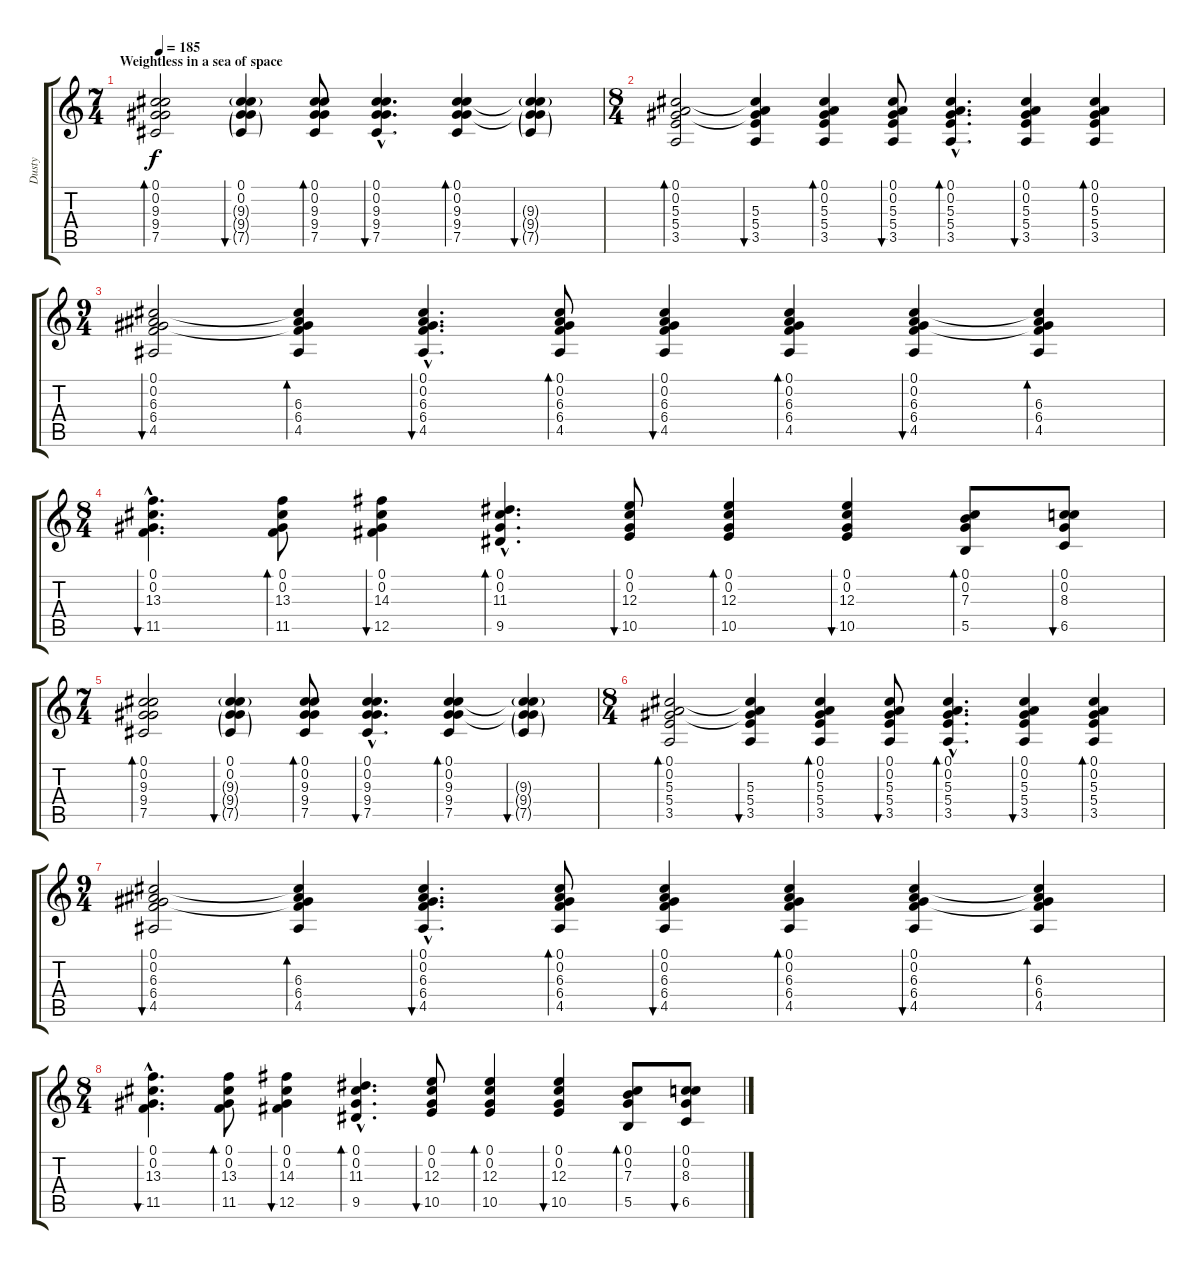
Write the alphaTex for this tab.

\track ("Dusty" "Dusty") {instrument distortionguitar}
\staff {score tabs}
\tuning (Db4 Ab3 E3 B2 Gb2 Db2) {hide}
\ts (7 4)
\section ("" "Weightless in a sea of space")
\tempo 185
\clef g2
\ks c
(0.1 0.2 9.3 9.4 7.5).2{bd 120 dy f} (0.1 0.2 9.3{g} 9.4{g} 7.5{g}).4{bu 120} (0.1 0.2 9.3 9.4 7.5).8{bd 120} (0.1{hac} 0.2{hac} 9.3{hac} 9.4{hac} 7.5{hac}).4{d bu 120} (0.1 0.2 9.3 9.4 7.5).4{bd 120} (0.1{t} 0.2{t} 9.3{g} 9.4{g} 7.5{g}).4{bu 120} |
\ts (8 4)
(0.1 0.2 5.3 5.4 3.5).2{bd 120} (0.1{t} 0.2{t} 5.3 5.4 3.5).4{bu 120} (0.1 0.2 5.3 5.4 3.5).4{bd 120} (0.1 0.2 5.3 5.4 3.5).8{bu 120} (0.1{hac} 0.2{hac} 5.3{hac} 5.4{hac} 3.5{hac}).4{d bd 120} (0.1 0.2 5.3 5.4 3.5).4{bu 120} (0.1 0.2 5.3 5.4 3.5).4{bd 120} |
\ts (9 4)
(0.1 0.2 6.3 6.4 4.5).2{bu 120} (0.1{t} 0.2{t} 6.3 6.4 4.5).4{bd 120} (0.1{hac} 0.2{hac} 6.3{hac} 6.4{hac} 4.5{hac}).4{d bu 120} (0.1 0.2 6.3 6.4 4.5).8{bd 120} (0.1 0.2 6.3 6.4 4.5).4{bu 120} (0.1 0.2 6.3 6.4 4.5).4{bd 120} (0.1 0.2 6.3 6.4 4.5).4{bu 120} (0.1{t} 0.2{t} 6.3 6.4 4.5).4{bd 120} |
\ts (8 4)
(0.1{hac} 0.2{hac} 13.3{hac} 11.5{hac}).4{d bu 120} (0.1 0.2 13.3 11.5).8{bd 120} (0.1 0.2 14.3 12.5).4{bu 120} (0.1{hac} 0.2{hac} 11.3{hac} 9.5{hac}).4{d bd 120} (0.1 0.2 12.3 10.5).8{bu 120} (0.1 0.2 12.3 10.5).4{bd 120} (0.1 0.2 12.3 10.5).4{bu 120} (0.1 0.2 7.3 5.5).8{bd 120} (0.1 0.2 8.3 6.5).8{bu 120} |
\ts (7 4)
(0.1 0.2 9.3 9.4 7.5).2{bd 120} (0.1 0.2 9.3{g} 9.4{g} 7.5{g}).4{bu 120} (0.1 0.2 9.3 9.4 7.5).8{bd 120} (0.1{hac} 0.2{hac} 9.3{hac} 9.4{hac} 7.5{hac}).4{d bu 120} (0.1 0.2 9.3 9.4 7.5).4{bd 120} (0.1{t} 0.2{t} 9.3{g} 9.4{g} 7.5{g}).4{bu 120} |
\ts (8 4)
(0.1 0.2 5.3 5.4 3.5).2{bd 120} (0.1{t} 0.2{t} 5.3 5.4 3.5).4{bu 120} (0.1 0.2 5.3 5.4 3.5).4{bd 120} (0.1 0.2 5.3 5.4 3.5).8{bu 120} (0.1{hac} 0.2{hac} 5.3{hac} 5.4{hac} 3.5{hac}).4{d bd 120} (0.1 0.2 5.3 5.4 3.5).4{bu 120} (0.1 0.2 5.3 5.4 3.5).4{bd 120} |
\ts (9 4)
(0.1 0.2 6.3 6.4 4.5).2{bu 120} (0.1{t} 0.2{t} 6.3 6.4 4.5).4{bd 120} (0.1{hac} 0.2{hac} 6.3{hac} 6.4{hac} 4.5{hac}).4{d bu 120} (0.1 0.2 6.3 6.4 4.5).8{bd 120} (0.1 0.2 6.3 6.4 4.5).4{bu 120} (0.1 0.2 6.3 6.4 4.5).4{bd 120} (0.1 0.2 6.3 6.4 4.5).4{bu 120} (0.1{t} 0.2{t} 6.3 6.4 4.5).4{bd 120} |
\ts (8 4)
(0.1{hac} 0.2{hac} 13.3{hac} 11.5{hac}).4{d bu 120} (0.1 0.2 13.3 11.5).8{bd 120} (0.1 0.2 14.3 12.5).4{bu 120} (0.1{hac} 0.2{hac} 11.3{hac} 9.5{hac}).4{d bd 120} (0.1 0.2 12.3 10.5).8{bu 120} (0.1 0.2 12.3 10.5).4{bd 120} (0.1 0.2 12.3 10.5).4{bu 120} (0.1 0.2 7.3 5.5).8{bd 120} (0.1 0.2 8.3 6.5).8{bu 120}
